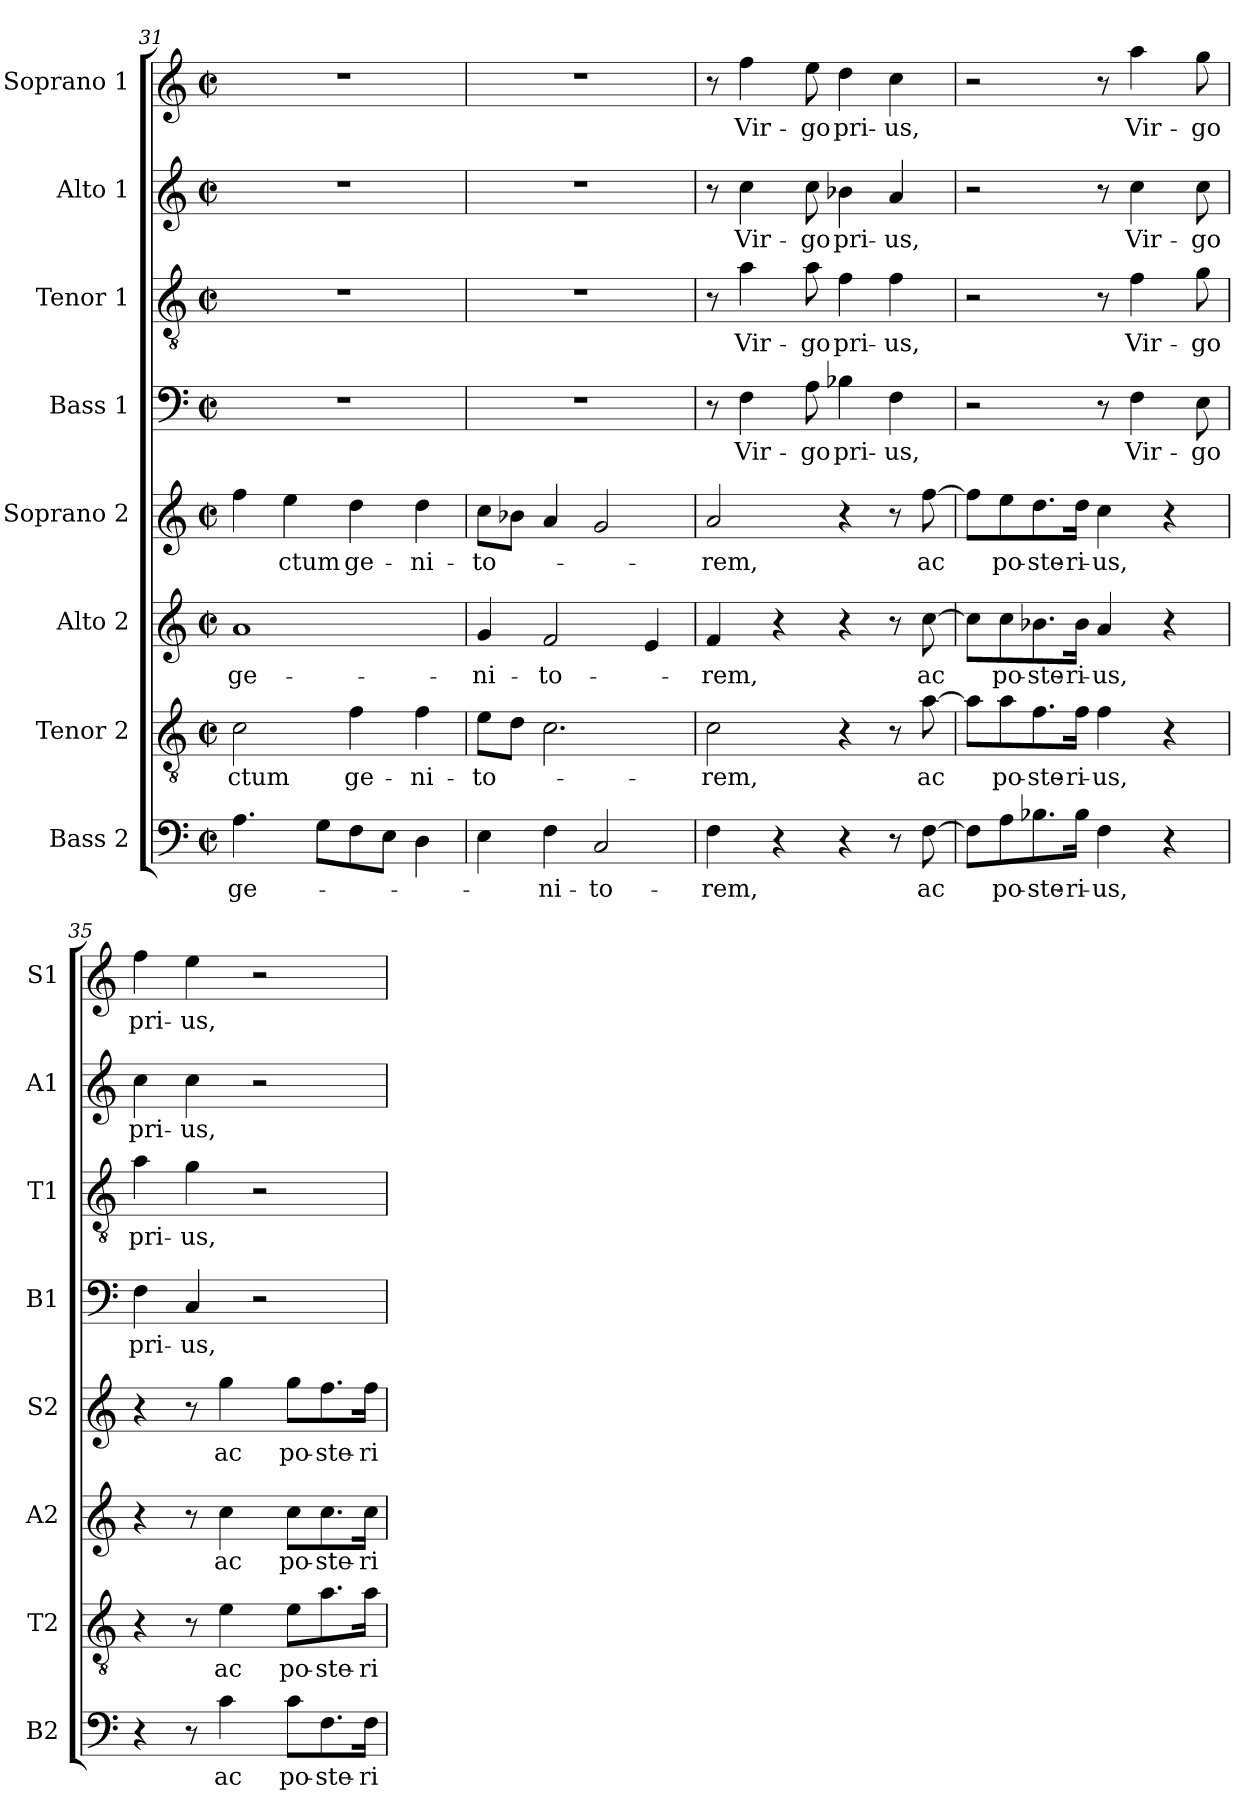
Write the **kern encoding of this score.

**kern	**text	**kern	**text	**kern	**text	**kern	**text	**kern	**text	**kern	**text	**kern	**text	**kern	**text
*part8	*part8	*part7	*part7	*part6	*part6	*part5	*part5	*part4	*part4	*part3	*part3	*part2	*part2	*part1	*part1
*staff8	*staff8	*staff7	*staff7	*staff6	*staff6	*staff5	*staff5	*staff4	*staff4	*staff3	*staff3	*staff2	*staff2	*staff1	*staff1
*I"Bass 2	*	*I"Tenor 2	*	*I"Alto 2	*	*I"Soprano 2	*	*I"Bass 1	*	*I"Tenor 1	*	*I"Alto 1	*	*I"Soprano 1	*
*I'B2	*	*I'T2	*	*I'A2	*	*I'S2	*	*I'B1	*	*I'T1	*	*I'A1	*	*I'S1	*
*clefF4	*	*clefGv2	*	*clefG2	*	*clefG2	*	*clefF4	*	*clefGv2	*	*clefG2	*	*clefG2	*
*k[]	*	*k[]	*	*k[]	*	*k[]	*	*k[]	*	*k[]	*	*k[]	*	*k[]	*
*C:	*	*C:	*	*C:	*	*C:	*	*C:	*	*C:	*	*C:	*	*C:	*
*M2/2	*	*M2/2	*	*M2/2	*	*M2/2	*	*M2/2	*	*M2/2	*	*M2/2	*	*M2/2	*
*met(c|)	*	*met(c|)	*	*met(c|)	*	*met(c|)	*	*met(c|)	*	*met(c|)	*	*met(c|)	*	*met(c|)	*
=31	=31	=31	=31	=31	=31	=31	=31	=31	=31	=31	=31	=31	=31	=31	=31
4.A\	ge-	2c\	-ctum	1a	ge-	4ff\	.	1r	.	1r	.	1r	.	1r	.
.	.	.	.	.	.	4ee\	-ctum	.	.	.	.	.	.	.	.
8G\L	.	.	.	.	.	.	.	.	.	.	.	.	.	.	.
8F\	.	4f\	ge-	.	.	4dd\	ge-	.	.	.	.	.	.	.	.
8E\J	.	.	.	.	.	.	.	.	.	.	.	.	.	.	.
4D\	.	4f\	-ni-	.	.	4dd\	-ni-	.	.	.	.	.	.	.	.
=32	=32	=32	=32	=32	=32	=32	=32	=32	=32	=32	=32	=32	=32	=32	=32
4E\	.	8e\L	-to-	4g/	-ni-	8cc\L	-to-	1r	.	1r	.	1r	.	1r	.
.	.	8d\J	.	.	.	8b-X\J	.	.	.	.	.	.	.	.	.
4F\	-ni-	2.c\	.	2f/	-to-	4a/	.	.	.	.	.	.	.	.	.
2C/	-to-	.	.	.	.	2g/	.	.	.	.	.	.	.	.	.
.	.	.	.	4e/	.	.	.	.	.	.	.	.	.	.	.
=33	=33	=33	=33	=33	=33	=33	=33	=33	=33	=33	=33	=33	=33	=33	=33
4F\	rem,	2c\	rem,	4f/	rem,	2a/	-rem,	8r	.	8r	.	8r	.	8r	.
.	.	.	.	.	.	.	.	4F\	Vir-	4a\	Vir-	4cc\	Vir-	4ff\	Vir-
4r	.	.	.	4r	.	.	.	.	.	.	.	.	.	.	.
.	.	.	.	.	.	.	.	8A\	-go	8a\	-go	8cc\	-go	8ee\	-go
4r	.	4r	.	4r	.	4r	.	4B-X\	pri-	4f\	pri-	4b-X\	pri-	4dd\	pri-
8r	.	8r	.	8r	.	8r	.	4F\	-us,	4f\	-us,	4a/	-us,	4cc\	-us,
[>8F\	ac	[>8a\	ac	[>8cc\	ac	[>8ff\	ac	.	.	.	.	.	.	.	.
=34	=34	=34	=34	=34	=34	=34	=34	=34	=34	=34	=34	=34	=34	=34	=34
8F\L]	.	8a\L]	.	8cc\L]	.	8ff\L]	.	2r	.	2r	.	2r	.	2r	.
8A\	po-	8a\	po-	8cc\	po-	8ee\	po-	.	.	.	.	.	.	.	.
8.B-X\	-ste-	8.f\	-ste-	8.b-X\	-ste-	8.dd\	-ste-	.	.	.	.	.	.	.	.
16B-\Jk	-ri-	16f\Jk	-ri-	16b-\Jk	-ri-	16dd\Jk	-ri-	.	.	.	.	.	.	.	.
4F\	-us,	4f\	-us,	4a/	-us,	4cc\	-us,	8r	.	8r	.	8r	.	8r	.
.	.	.	.	.	.	.	.	4F\	Vir-	4f\	Vir-	4cc\	Vir-	4aa\	Vir-
4r	.	4r	.	4r	.	4r	.	.	.	.	.	.	.	.	.
.	.	.	.	.	.	.	.	8E\	-go	8g\	-go	8cc\	-go	8gg\	-go
=35	=35	=35	=35	=35	=35	=35	=35	=35	=35	=35	=35	=35	=35	=35	=35
4r	.	4r	.	4r	.	4r	.	4F\	pri-	4a\	pri-	4cc\	pri-	4ff\	pri-
8r	.	8r	.	8r	.	8r	.	4C/	-us,	4g\	-us,	4cc\	-us,	4ee\	-us,
4c\	ac	4e\	ac	4cc\	ac	4gg\	ac	.	.	.	.	.	.	.	.
.	.	.	.	.	.	.	.	2r	.	2r	.	2r	.	2r	.
8c\L	po-	8e\L	po-	8cc\L	po-	8gg\L	po-	.	.	.	.	.	.	.	.
8.F\	-ste-	8.a\	-ste-	8.cc\	-ste-	8.ff\	-ste-	.	.	.	.	.	.	.	.
16F\Jk	-ri-	16a\Jk	-ri-	16cc\Jk	-ri-	16ff\Jk	-ri-	.	.	.	.	.	.	.	.
=	=	=	=	=	=	=	=	=	=	=	=	=	=	=	=
*-	*-	*-	*-	*-	*-	*-	*-	*-	*-	*-	*-	*-	*-	*-	*-
